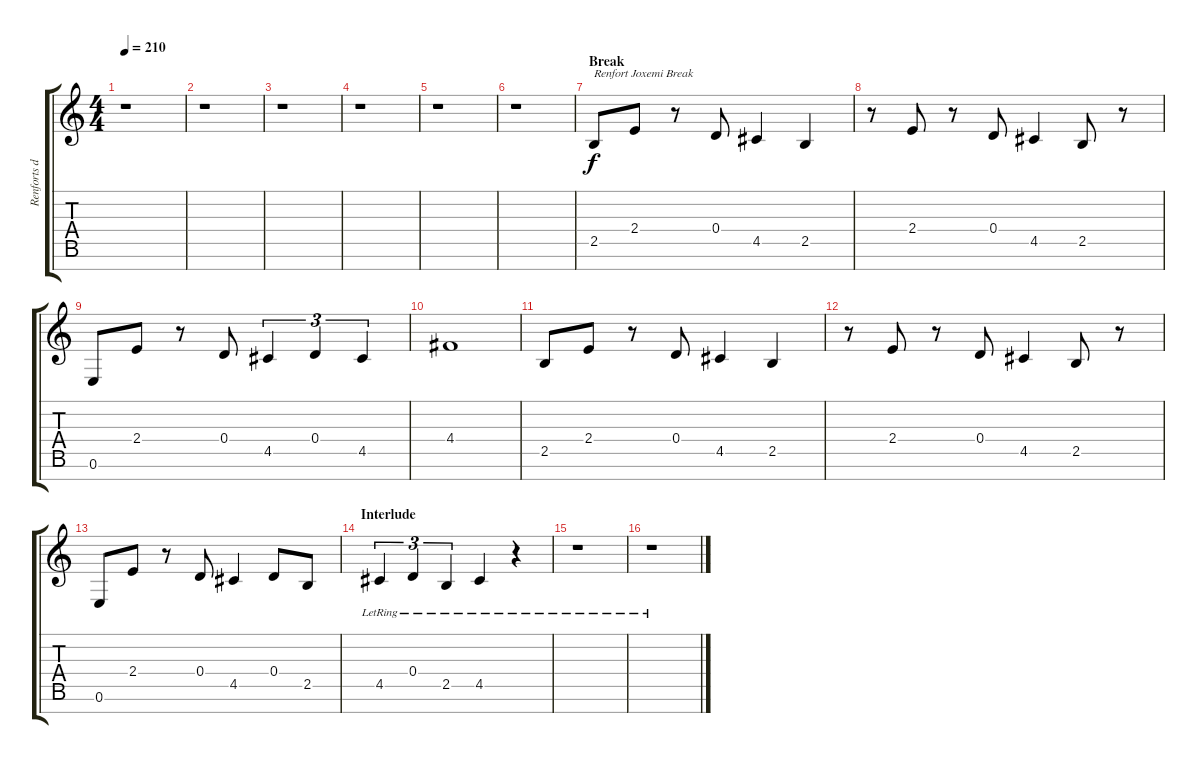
\track ("Renforts divers" "Renforts d") {instrument distortionguitar}
\staff {score tabs}
\tuning (E4 B3 G3 D3 A2 E2 B1) {hide}
\ts (4 4)
\tempo 210
\clef g2
\ks c
r.1{dy f} |
r.1 |
r.1 |
r.1 |
r.1 |
r.1 |
\section ("" "Break")
2.5.8{txt "Renfort Joxemi Break" volume 14 balance 10} 2.4.8 r.8 0.4.8 4.5.4 2.5.4 |
r.8 2.4.8 r.8 0.4.8 4.5.4 2.5.8 r.8 |
0.6.8 2.4.8 r.8 0.4.8 4.5.4{tu (3 2)} 0.4.4{tu (3 2)} 4.5.4{tu (3 2)} |
4.4.1 |
2.5.8 2.4.8 r.8 0.4.8 4.5.4 2.5.4 |
r.8 2.4.8 r.8 0.4.8 4.5.4 2.5.8 r.8 |
0.6.8 2.4.8 r.8 0.4.8 4.5.4 0.4.8 2.5.8 |
\section ("" "Interlude")
4.5{lr}.4{tu (3 2)} 0.4{lr}.4{tu (3 2)} 2.5{lr}.4{tu (3 2)} 4.5{lr}.4 r.4 |
r.1 |
r.1
